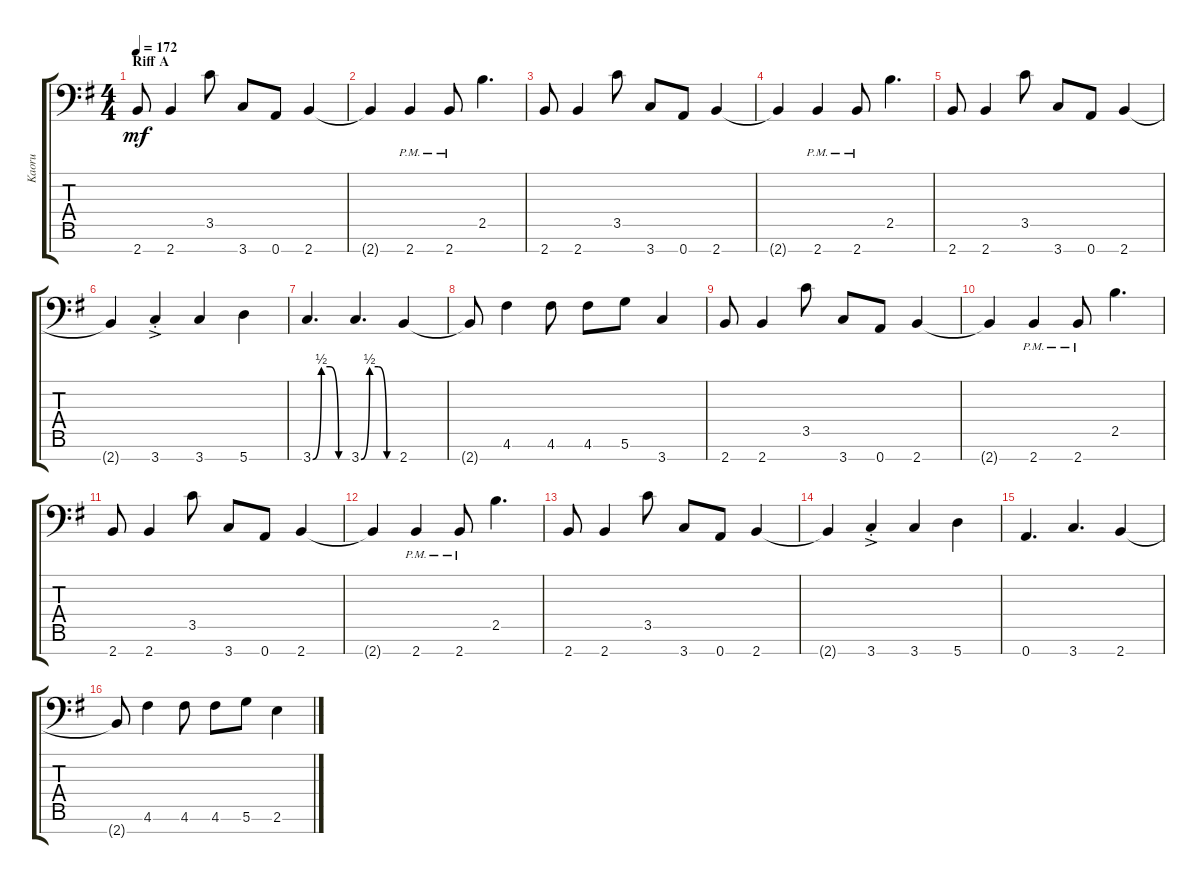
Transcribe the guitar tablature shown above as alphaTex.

\track ("Kaoru" "Kaoru") {instrument overdrivenguitar}
\staff {score tabs}
\tuning (E4 B3 G3 D3 A2 D2 A1) {hide}
\ts (4 4)
\section ("" "Riff A")
\tempo 172
\clef f4
\ks eminor
2.7.8{dy mf instrument overdrivenguitar} 2.7.4 3.5.8 3.7.8 0.7.8 2.7.4 |
2.7{t}.4 2.7{pm}.4 2.7{pm}.8 2.5.4{d} |
2.7.8 2.7.4 3.5.8 3.7.8 0.7.8 2.7.4 |
2.7{t}.4 2.7{pm}.4 2.7{pm}.8 2.5.4{d} |
2.7.8 2.7.4 3.5.8 3.7.8 0.7.8 2.7.4 |
2.7{t}.4 3.7{ac st}.4 3.7.4 5.7.4 |
3.7{be (custom 0 0 15 2 30 2 45 0 60 0)}.4{d} 3.7{be (custom 0 0 15 2 30 2 45 0 60 0)}.4{d} 2.7.4 |
2.7{t}.8 4.6.4 4.6.8 4.6.8 5.6.8 3.7.4 |
2.7.8 2.7.4 3.5.8 3.7.8 0.7.8 2.7.4 |
2.7{t}.4 2.7{pm}.4 2.7{pm}.8 2.5.4{d} |
2.7.8 2.7.4 3.5.8 3.7.8 0.7.8 2.7.4 |
2.7{t}.4 2.7{pm}.4 2.7{pm}.8 2.5.4{d} |
2.7.8 2.7.4 3.5.8 3.7.8 0.7.8 2.7.4 |
2.7{t}.4 3.7{ac st}.4 3.7.4 5.7.4 |
0.7.4{d} 3.7.4{d} 2.7.4 |
2.7{t}.8 4.6.4 4.6.8 4.6.8 5.6.8 2.6.4
